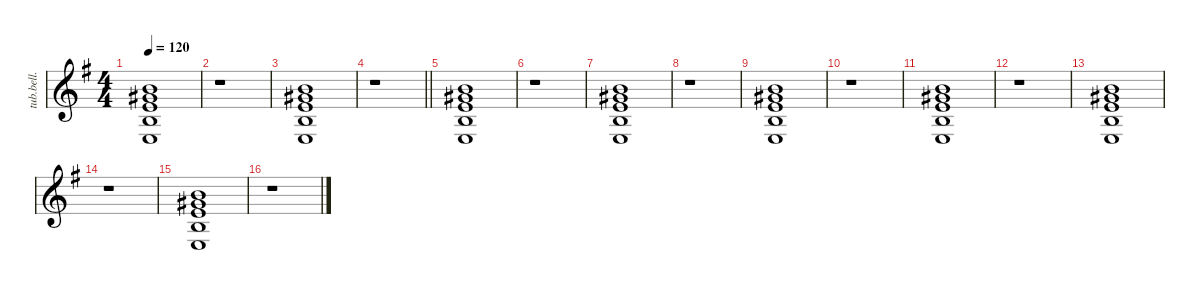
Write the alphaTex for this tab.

\defaultSystemsLayout 4
\hideDynamics
\bracketExtendMode nobrackets
\otherSystemsTrackNameOrientation horizontal
\track ("Extras" "tub.bell.") {defaultSystemsLayout 16 instrument tubularbells}
\staff {score}
\tuning (E4 B3 G3 D3 A2 E2)
\ts (4 4)
\beaming (8 2 2 2 2)
\tempo 120
\clef g2
\ks g
(7.1{acc forcenatural} 9.2{acc #} 9.3{acc forcenatural} 9.4{acc forcenatural} 7.5{acc forcenatural}).1{dy f instrument tubularbells} |
r.1 |
(7.1{acc forcenatural} 9.2{acc #} 9.3{acc forcenatural} 9.4{acc forcenatural} 7.5{acc forcenatural}).1 |
\barLineRight lightlight
r.1 |
(7.1{acc forcenatural} 9.2{acc #} 9.3{acc forcenatural} 9.4{acc forcenatural} 7.5{acc forcenatural}).1 |
r.1 |
(7.1{acc forcenatural} 9.2{acc #} 9.3{acc forcenatural} 9.4{acc forcenatural} 7.5{acc forcenatural}).1 |
r.1 |
(7.1{acc forcenatural} 9.2{acc #} 9.3{acc forcenatural} 9.4{acc forcenatural} 7.5{acc forcenatural}).1 |
r.1 |
(7.1{acc forcenatural} 9.2{acc #} 9.3{acc forcenatural} 9.4{acc forcenatural} 7.5{acc forcenatural}).1 |
r.1 |
(7.1{acc forcenatural} 9.2{acc #} 9.3{acc forcenatural} 9.4{acc forcenatural} 7.5{acc forcenatural}).1 |
r.1 |
(7.1{acc forcenatural} 9.2{acc #} 9.3{acc forcenatural} 9.4{acc forcenatural} 7.5{acc forcenatural}).1 |
r.1
